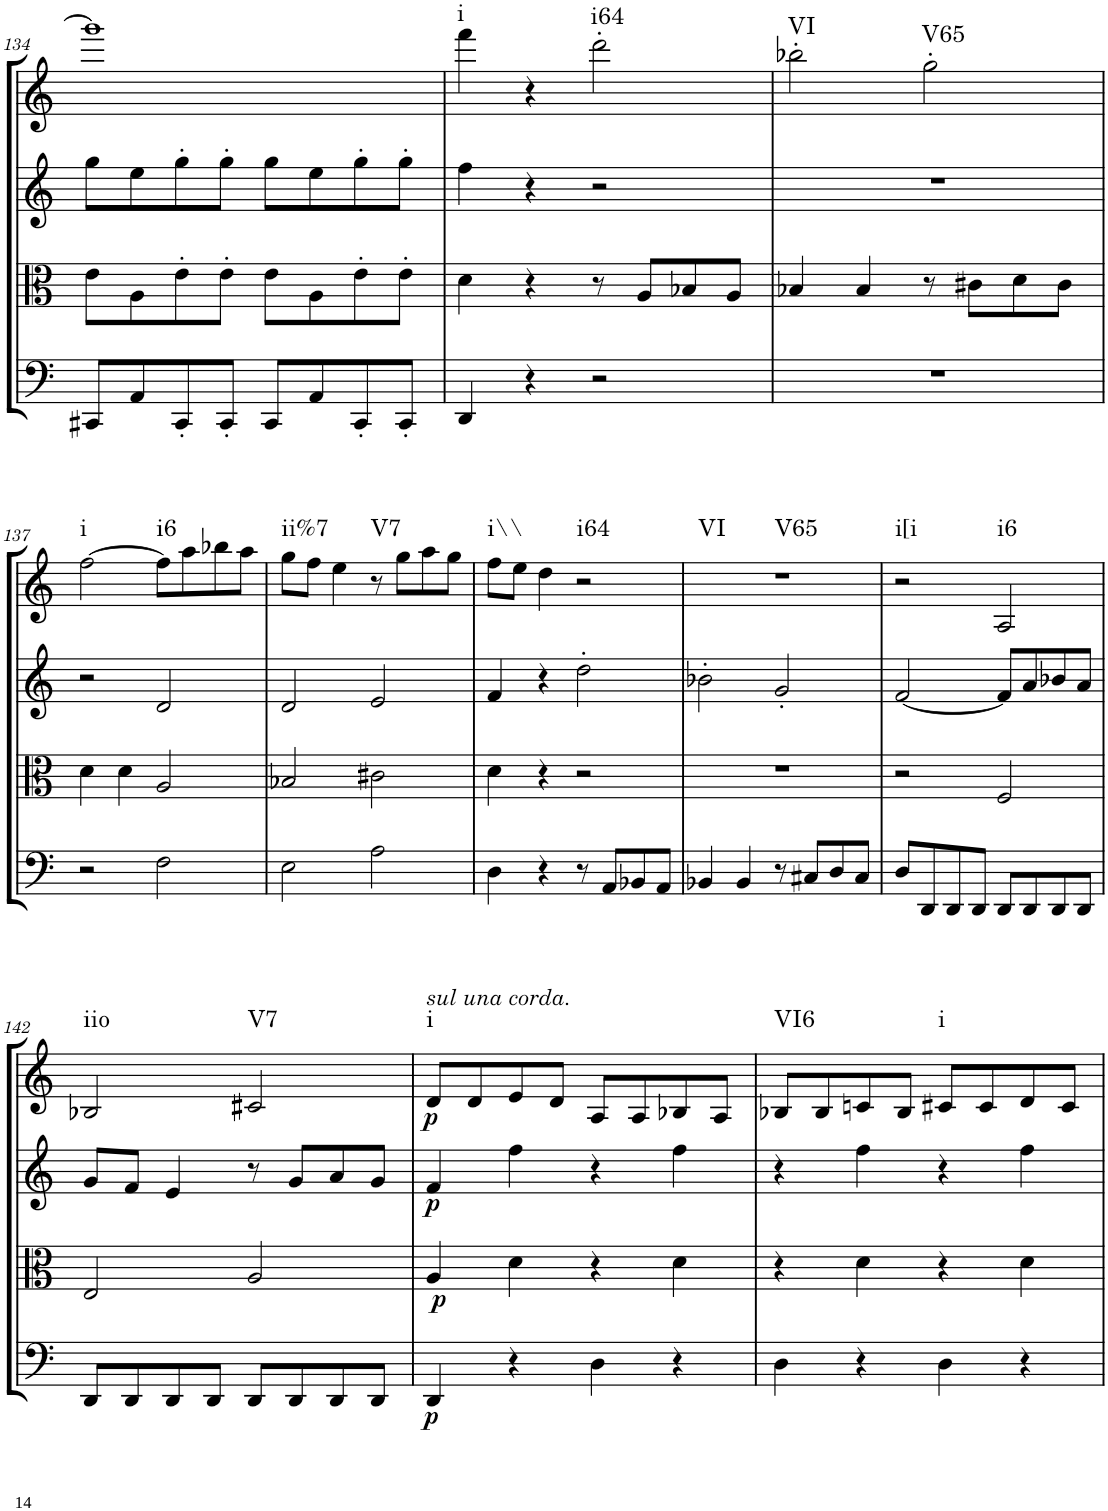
**kern	**dynam	**kern	**dynam	**kern	**dynam	**kern	**dynam	**harte
*part4	*part4	*part3	*part3	*part2	*part2	*part1	*part1	*part1
*staff4	*staff4	*staff3	*staff3	*staff2	*staff2	*staff1	*staff1	*
*I"Cello	*	*I"Viola	*	*I"2nd Violin	*	*I"1st Violin	*	*
!!LO:PB:g=z
*clefF4	*	*clefC3	*	*clefG2	*	*clefG2	*	*
*k[]	*	*k[]	*	*k[]	*	*k[]	*	*
*M2/2	*	*M2/2	*	*M2/2	*	*M2/2	*	*
*met(c|)	*	*met(c|)	*	*met(c|)	*	*met(c|)	*	*
=134	=134	=134	=134	=134	=134	=134	=134	=134
8CC#X/L	.	8e\L	.	8gg\L	.	1ggg]	.	.
8AA/	.	8A\	.	8ee\	.	.	.	.
8CC#'/	.	8e'\	.	8gg'\	.	.	.	.
8CC#'/J	.	8e'\J	.	8gg'\J	.	.	.	.
8CC#/L	.	8e\L	.	8gg\L	.	.	.	.
8AA/	.	8A\	.	8ee\	.	.	.	.
8CC#'/	.	8e'\	.	8gg'\	.	.	.	.
8CC#'/J	.	8e'\J	.	8gg'\J	.	.	.	.
=135	=135	=135	=135	=135	=135	=135	=135	=135
!	!	!	!	!	!	!	!	!LO:H:kt=i
4DD/	.	4d\	.	4ff\	.	4fff\	.	N
4r	.	4r	.	4r	.	4r	.	.
!	!	!	!	!	!	!	!	!LO:H:kt=i64
2r	.	8r	.	2r	.	2ddd'\	.	N
.	.	8A/L	.	.	.	.	.	.
.	.	8B-X/	.	.	.	.	.	.
.	.	8A/J	.	.	.	.	.	.
=136	=136	=136	=136	=136	=136	=136	=136	=136
!	!	!	!	!	!	!	!	!LO:H:kt=VI
1r	.	4B-X/	.	1r	.	2bb-X'\	.	N
.	.	4B-/	.	.	.	.	.	.
!	!	!	!	!	!	!	!	!LO:H:kt=V65
.	.	8r	.	.	.	2gg'\	.	N
.	.	8c#X\L	.	.	.	.	.	.
.	.	8d\	.	.	.	.	.	.
.	.	8c#\J	.	.	.	.	.	.
!!LO:LB:g=z
=137	=137	=137	=137	=137	=137	=137	=137	=137
!	!	!	!	!	!	!	!	!LO:H:kt=i
2r	.	4d\	.	2r	.	[2ff\	.	N
.	.	4d\	.	.	.	.	.	.
!	!	!	!	!	!	!	!	!LO:H:kt=i6
2F\	.	2A/	.	2d/	.	8ff\L]	.	N
.	.	.	.	.	.	8aa\	.	.
.	.	.	.	.	.	8bb-X\	.	.
.	.	.	.	.	.	8aa\J	.	.
=138	=138	=138	=138	=138	=138	=138	=138	=138
!	!	!	!	!	!	!	!	!LO:H:kt=ii%7
2E\	.	2B-X/	.	2d/	.	8gg\L	.	N
.	.	.	.	.	.	8ff\J	.	.
.	.	.	.	.	.	4ee\	.	.
!	!	!	!	!	!	!	!	!LO:H:kt=V7
2A\	.	2c#X\	.	2e/	.	8r	.	N
.	.	.	.	.	.	8gg\L	.	.
.	.	.	.	.	.	8aa\	.	.
.	.	.	.	.	.	8gg\J	.	.
=139	=139	=139	=139	=139	=139	=139	=139	=139
!	!	!	!	!	!	!	!	!LO:H:kt=i\\
4D\	.	4d\	.	4f/	.	8ff\L	.	N
.	.	.	.	.	.	8ee\J	.	.
4r	.	4r	.	4r	.	4dd\	.	.
!	!	!	!	!	!	!	!	!LO:H:kt=i64
8r	.	2r	.	2dd'\	.	2r	.	N
8AA/L	.	.	.	.	.	.	.	.
8BB-X/	.	.	.	.	.	.	.	.
8AA/J	.	.	.	.	.	.	.	.
=140	=140	=140	=140	=140	=140	=140	=140	=140
!	!	!	!	!	!	!	!	!LO:H:n=1:kt=VI
!	!	!	!	!	!	!	!	!LO:H:n=2:kt=V65
4BB-X/	.	1r	.	2b-X'\	.	1r	.	N N
4BB-/	.	.	.	.	.	.	.	.
8r	.	.	.	2g'/	.	.	.	.
8C#X/L	.	.	.	.	.	.	.	.
8D/	.	.	.	.	.	.	.	.
8C#/J	.	.	.	.	.	.	.	.
=141	=141	=141	=141	=141	=141	=141	=141	=141
!	!	!	!	!	!	!	!	!LO:H:kt=i[i
8D/L	.	2r	.	[2f/	.	2r	.	N
8DD/	.	.	.	.	.	.	.	.
8DD/	.	.	.	.	.	.	.	.
8DD/J	.	.	.	.	.	.	.	.
!	!	!	!	!	!	!	!	!LO:H:kt=i6
8DD/L	.	2F/	.	8f/L]	.	2A/	.	N
8DD/	.	.	.	8a/	.	.	.	.
8DD/	.	.	.	8b-X/	.	.	.	.
8DD/J	.	.	.	8a/J	.	.	.	.
!!LO:LB:g=z
=142	=142	=142	=142	=142	=142	=142	=142	=142
!	!	!	!	!	!	!	!	!LO:H:kt=iio
8DD/L	.	2E/	.	8g/L	.	2B-X/	.	N
8DD/	.	.	.	8f/J	.	.	.	.
8DD/	.	.	.	4e/	.	.	.	.
8DD/J	.	.	.	.	.	.	.	.
!	!	!	!	!	!	!	!	!LO:H:kt=V7
8DD/L	.	2A/	.	8r	.	2c#X/	.	N
8DD/	.	.	.	8g/L	.	.	.	.
8DD/	.	.	.	8a/	.	.	.	.
8DD/J	.	.	.	8g/J	.	.	.	.
=143	=143	=143	=143	=143	=143	=143	=143	=143
!	!	!	!	!	!	!LO:TX:a:i:t=sul una corda.	!	!
!	!LO:DY:b	!	!LO:DY:b	!	!LO:DY:b	!	!LO:DY:b	!LO:H:kt=i
4DD/	p	4A/	p	4f/	p	8d/L	p	N
.	.	.	.	.	.	8d/	.	.
4r	.	4d\	.	4ff\	.	8e/	.	.
.	.	.	.	.	.	8d/J	.	.
4D\	.	4r	.	4r	.	8A/L	.	.
.	.	.	.	.	.	8A/	.	.
4r	.	4d\	.	4ff\	.	8B-X/	.	.
.	.	.	.	.	.	8A/J	.	.
=144	=144	=144	=144	=144	=144	=144	=144	=144
!	!	!	!	!	!	!	!	!LO:H:kt=VI6
4D\	.	4r	.	4r	.	8B-X/L	.	N
.	.	.	.	.	.	8B-/	.	.
4r	.	4d\	.	4ff\	.	8cn/	.	.
.	.	.	.	.	.	8B-/J	.	.
!	!	!	!	!	!	!	!	!LO:H:kt=i
4D\	.	4r	.	4r	.	8c#X/L	.	N
.	.	.	.	.	.	8c#/	.	.
4r	.	4d\	.	4ff\	.	8d/	.	.
.	.	.	.	.	.	8c#/J	.	.
=	=	=	=	=	=	=	=	=
*-	*-	*-	*-	*-	*-	*-	*-	*-
